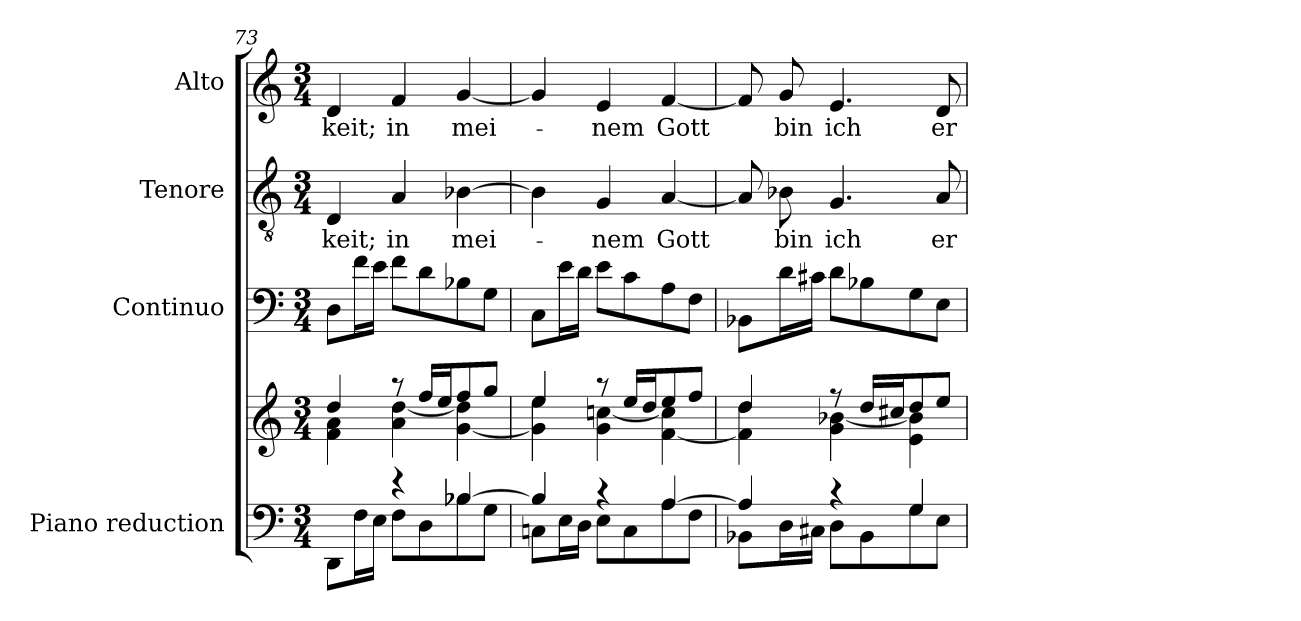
**kern	**kern	**kern	**kern	**text	**kern	**text
*part4	*part4	*part3	*part2	*part2	*part1	*part1
*staff5	*staff4	*staff3	*staff2	*staff2	*staff1	*staff1
*I"Piano reduction	*	*I"Continuo	*I"Tenore	*	*I"Alto	*
*I'Pno	*	*	*	*	*	*
*clefF4	*clefG2	*clefF4	*clefGv2	*	*clefG2	*
*k[]	*k[]	*k[]	*k[]	*	*k[]	*
*M3/4	*M3/4	*M3/4	*M3/4	*	*M3/4	*
=73	=73	=73	=73	=73	=73	=73
*^	*^	*	*	*	*	*
!	!	!	!	!	!	!LO:LY:b	!	!LO:LY:b
4ryy	8DD\L	4dd/	4f\ 4a\	8D\L	4D/	-keit;	4d/	-keit;
.	16F\L	.	.	16f\L	.	.	.	.
.	16E\JJ	.	.	16e\JJ	.	.	.	.
!	!	!	!	!	!	!LO:LY:b	!	!LO:LY:b
4r	8F\L	8r	4a\ [4dd\	8f\L	4A/	in	4f/	in
.	8D\	16ff/LL	.	8d\	.	.	.	.
.	.	16ee/J	.	.	.	.	.	.
!	!	!	!	!	!	!LO:LY:b	!	!LO:LY:b
[4B-X/	8B-\	8ff/	[4g\ 4dd\]	8B-X\	[4B-X\	mei-	[4g/	mei-
.	8G\J	8gg/J	.	8G\J	.	.	.	.
!!LO:LB:g=z
=74	=74	=74	=74	=74	=74	=74	=74	=74
4B-/]	8Cn\L	4ee/	4g\] 4ee\	8C\L	4B-\]	.	4g/]	.
.	16E\L	.	.	16e\L	.	.	.	.
.	16D\JJ	.	.	16d\JJ	.	.	.	.
!	!	!	!	!	!	!LO:LY:b	!	!LO:LY:b
4r	8E\L	8r	4g\ [4ccn\	8e\L	4G/	-nem	4e/	-nem
.	8C\	16ee/LL	.	8c\	.	.	.	.
.	.	16dd/J	.	.	.	.	.	.
!	!	!	!	!	!	!LO:LY:b	!	!LO:LY:b
[4A/	8A\	8ee/	[4f\ 4cc\]	8A\	[4A/	Gott	[4f/	Gott
.	8F\J	8ff/J	.	8F\J	.	.	.	.
=75	=75	=75	=75	=75	=75	=75	=75	=75
4A/]	8BB-X\L	4dd/	4f\] 4dd\	8BB-X\L	8A/]	.	8f/]	.
!	!	!	!	!	!	!LO:LY:b	!	!LO:LY:b
.	16D\L	.	.	16d\L	8B-X\	bin	8g/	bin
.	16C#X\JJ	.	.	16c#X\JJ	.	.	.	.
!	!	!	!	!	!	!LO:LY:b	!	!LO:LY:b
4r	8D\L	8r	4g\ [4b-X\	8d\L	4.G/	ich	4.e/	ich
.	8BB-\	16dd/LL	.	8B-X\	.	.	.	.
.	.	16cc#X/J	.	.	.	.	.	.
4G/	8G\	8dd/	4e\ 4b-\]	8G\	.	.	.	.
!	!	!	!	!	!	!LO:LY:b	!	!LO:LY:b
.	8E\J	8ee/J	.	8E\J	8A/	er-	8d/	er-
*v	*v	*	*	*	*	*	*	*
*	*v	*v	*	*	*	*	*
=	=	=	=	=	=	=
*-	*-	*-	*-	*-	*-	*-
